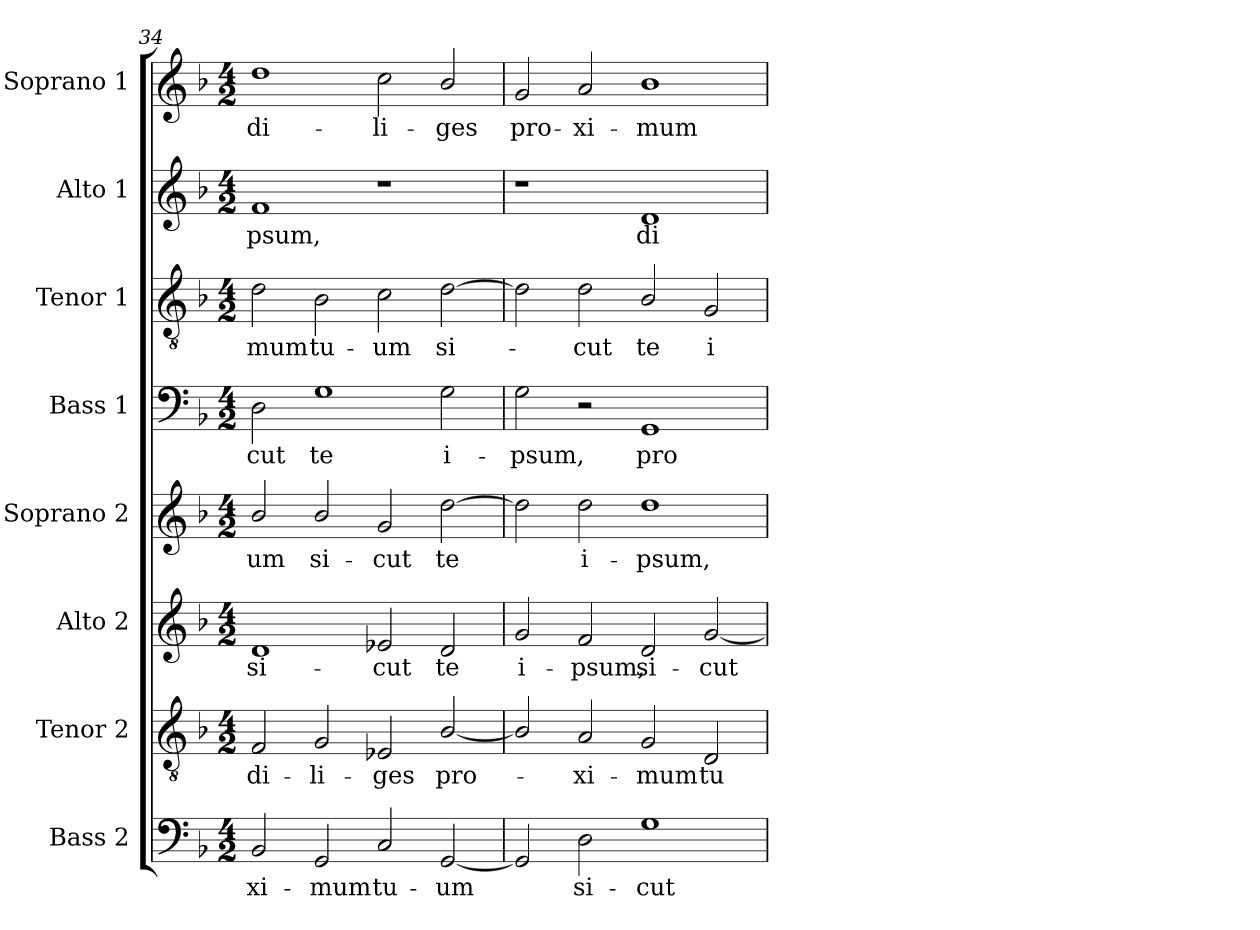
**kern	**text	**kern	**text	**kern	**text	**kern	**text	**kern	**text	**kern	**text	**kern	**text	**kern	**text
*part8	*part8	*part7	*part7	*part6	*part6	*part5	*part5	*part4	*part4	*part3	*part3	*part2	*part2	*part1	*part1
*staff8	*staff8	*staff7	*staff7	*staff6	*staff6	*staff5	*staff5	*staff4	*staff4	*staff3	*staff3	*staff2	*staff2	*staff1	*staff1
*I"Bass 2	*	*I"Tenor 2	*	*I"Alto 2	*	*I"Soprano 2	*	*I"Bass 1	*	*I"Tenor 1	*	*I"Alto 1	*	*I"Soprano 1	*
*I'B2.	*	*I'T2.	*	*I'A2.	*	*I'S2.	*	*I'B1.	*	*I'T1.	*	*I'A1.	*	*I'S1.	*
*clefF4	*	*clefGv2	*	*clefG2	*	*clefG2	*	*clefF4	*	*clefGv2	*	*clefG2	*	*clefG2	*
*	*	*ITrd7c12	*	*	*	*	*	*	*	*ITrd7c12	*	*	*	*	*
*k[b-]	*	*k[b-]	*	*k[b-]	*	*k[b-]	*	*k[b-]	*	*k[b-]	*	*k[b-]	*	*k[b-]	*
*F:	*	*F:	*	*F:	*	*F:	*	*F:	*	*F:	*	*F:	*	*F:	*
*M4/2	*	*M4/2	*	*M4/2	*	*M4/2	*	*M4/2	*	*M4/2	*	*M4/2	*	*M4/2	*
=34	=34	=34	=34	=34	=34	=34	=34	=34	=34	=34	=34	=34	=34	=34	=34
!	!LO:LY:b:color=#000000	!	!	!	!	!	!	!	!	!	!	!	!	!	!
!	!	!	!LO:LY:b:color=#000000	!	!	!	!	!	!	!	!	!	!	!	!
!	!	!	!	!	!LO:LY:b:color=#000000	!	!	!	!	!	!	!	!	!	!
!	!	!	!	!	!	!	!LO:LY:b:color=#000000	!	!	!	!	!	!	!	!
!	!	!	!	!	!	!	!	!	!LO:LY:b:color=#000000	!	!	!	!	!	!
!	!	!	!	!	!	!	!	!	!	!	!LO:LY:b:color=#000000	!	!	!	!
!	!	!	!	!	!	!	!	!	!	!	!	!	!LO:LY:b:color=#000000	!	!
!	!	!	!	!	!	!	!	!	!	!	!	!	!	!	!LO:LY:b:color=#000000
2BB-i/	-xi-	2FFi/	di-	1di	si-	2b-i/	-um	2Di\	-cut	2Di\	-mum	1fi	-psum,	1ddi	di-
!	!LO:LY:b:color=#000000	!	!	!	!	!	!	!	!	!	!	!	!	!	!
!	!	!	!LO:LY:b:color=#000000	!	!	!	!	!	!	!	!	!	!	!	!
!	!	!	!	!	!	!	!LO:LY:b:color=#000000	!	!	!	!	!	!	!	!
!	!	!	!	!	!	!	!	!	!LO:LY:b:color=#000000	!	!	!	!	!	!
!	!	!	!	!	!	!	!	!	!	!	!LO:LY:b:color=#000000	!	!	!	!
2GGi/	-mum	2GGi/	-li-	.	.	2b-i/	si-	1Gi	te	2BB-i\	tu-	.	.	.	.
!	!LO:LY:b:color=#000000	!	!	!	!	!	!	!	!	!	!	!	!	!	!
!	!	!	!LO:LY:b:color=#000000	!	!	!	!	!	!	!	!	!	!	!	!
!	!	!	!	!	!LO:LY:b:color=#000000	!	!	!	!	!	!	!	!	!	!
!	!	!	!	!	!	!	!LO:LY:b:color=#000000	!	!	!	!	!	!	!	!
!	!	!	!	!	!	!	!	!	!	!	!LO:LY:b:color=#000000	!	!	!	!
!	!	!	!	!	!	!	!	!	!	!	!	!	!	!	!LO:LY:b:color=#000000
2Ci/	tu-	2EE-Xi/	-ges	2e-Xi/	-cut	2gi/	-cut	.	.	2Ci\	-um	1r	.	2cci\	-li-
!	!LO:LY:b:color=#000000	!	!	!	!	!	!	!	!	!	!	!	!	!	!
!	!	!	!LO:LY:b:color=#000000	!	!	!	!	!	!	!	!	!	!	!	!
!	!	!	!	!	!LO:LY:b:color=#000000	!	!	!	!	!	!	!	!	!	!
!	!	!	!	!	!	!	!LO:LY:b:color=#000000	!	!	!	!	!	!	!	!
!	!	!	!	!	!	!	!	!	!LO:LY:b:color=#000000	!	!	!	!	!	!
!	!	!	!	!	!	!	!	!	!	!	!LO:LY:b:color=#000000	!	!	!	!
!	!	!	!	!	!	!	!	!	!	!	!	!	!	!	!LO:LY:b:color=#000000
[2GGi/	-um	[2BB-i/	pro-	2di/	te	[2ddi\	te	2Gi\	i-	[2Di\	si-	.	.	2b-i/	-ges
=35	=35	=35	=35	=35	=35	=35	=35	=35	=35	=35	=35	=35	=35	=35	=35
!	!	!	!	!	!LO:LY:b:color=#000000	!	!	!	!	!	!	!	!	!	!
!	!	!	!	!	!	!	!	!	!LO:LY:b:color=#000000	!	!	!	!	!	!
!	!	!	!	!	!	!	!	!	!	!	!	!	!	!	!LO:LY:b:color=#000000
2GGi/]	.	2BB-i/]	.	2gi/	i-	2ddi\]	.	2Gi\	-psum,	2Di\]	.	1r	.	2gi/	pro-
!	!LO:LY:b:color=#000000	!	!	!	!	!	!	!	!	!	!	!	!	!	!
!	!	!	!LO:LY:b:color=#000000	!	!	!	!	!	!	!	!	!	!	!	!
!	!	!	!	!	!LO:LY:b:color=#000000	!	!	!	!	!	!	!	!	!	!
!	!	!	!	!	!	!	!LO:LY:b:color=#000000	!	!	!	!	!	!	!	!
!	!	!	!	!	!	!	!	!	!	!	!LO:LY:b:color=#000000	!	!	!	!
!	!	!	!	!	!	!	!	!	!	!	!	!	!	!	!LO:LY:b:color=#000000
2Di\	si-	2AAi/	-xi-	2fi/	-psum,	2ddi\	i-	2r	.	2Di\	-cut	.	.	2ai/	-xi-
!	!LO:LY:b:color=#000000	!	!	!	!	!	!	!	!	!	!	!	!	!	!
!	!	!	!LO:LY:b:color=#000000	!	!	!	!	!	!	!	!	!	!	!	!
!	!	!	!	!	!LO:LY:b:color=#000000	!	!	!	!	!	!	!	!	!	!
!	!	!	!	!	!	!	!LO:LY:b:color=#000000	!	!	!	!	!	!	!	!
!	!	!	!	!	!	!	!	!	!LO:LY:b:color=#000000	!	!	!	!	!	!
!	!	!	!	!	!	!	!	!	!	!	!LO:LY:b:color=#000000	!	!	!	!
!	!	!	!	!	!	!	!	!	!	!	!	!	!LO:LY:b:color=#000000	!	!
!	!	!	!	!	!	!	!	!	!	!	!	!	!	!	!LO:LY:b:color=#000000
1Gi	-cut	2GGi/	-mum	2di/	si-	1ddi	-psum,	1GGi	pro-	2BB-i/	te	1di	di-	1b-i	-mum
!	!	!	!LO:LY:b:color=#000000	!	!	!	!	!	!	!	!	!	!	!	!
!	!	!	!	!	!LO:LY:b:color=#000000	!	!	!	!	!	!	!	!	!	!
!	!	!	!	!	!	!	!	!	!	!	!LO:LY:b:color=#000000	!	!	!	!
.	.	2DDi/	tu-	[2gi/	-cut	.	.	.	.	2GGi/	i-	.	.	.	.
=	=	=	=	=	=	=	=	=	=	=	=	=	=	=	=
*-	*-	*-	*-	*-	*-	*-	*-	*-	*-	*-	*-	*-	*-	*-	*-
